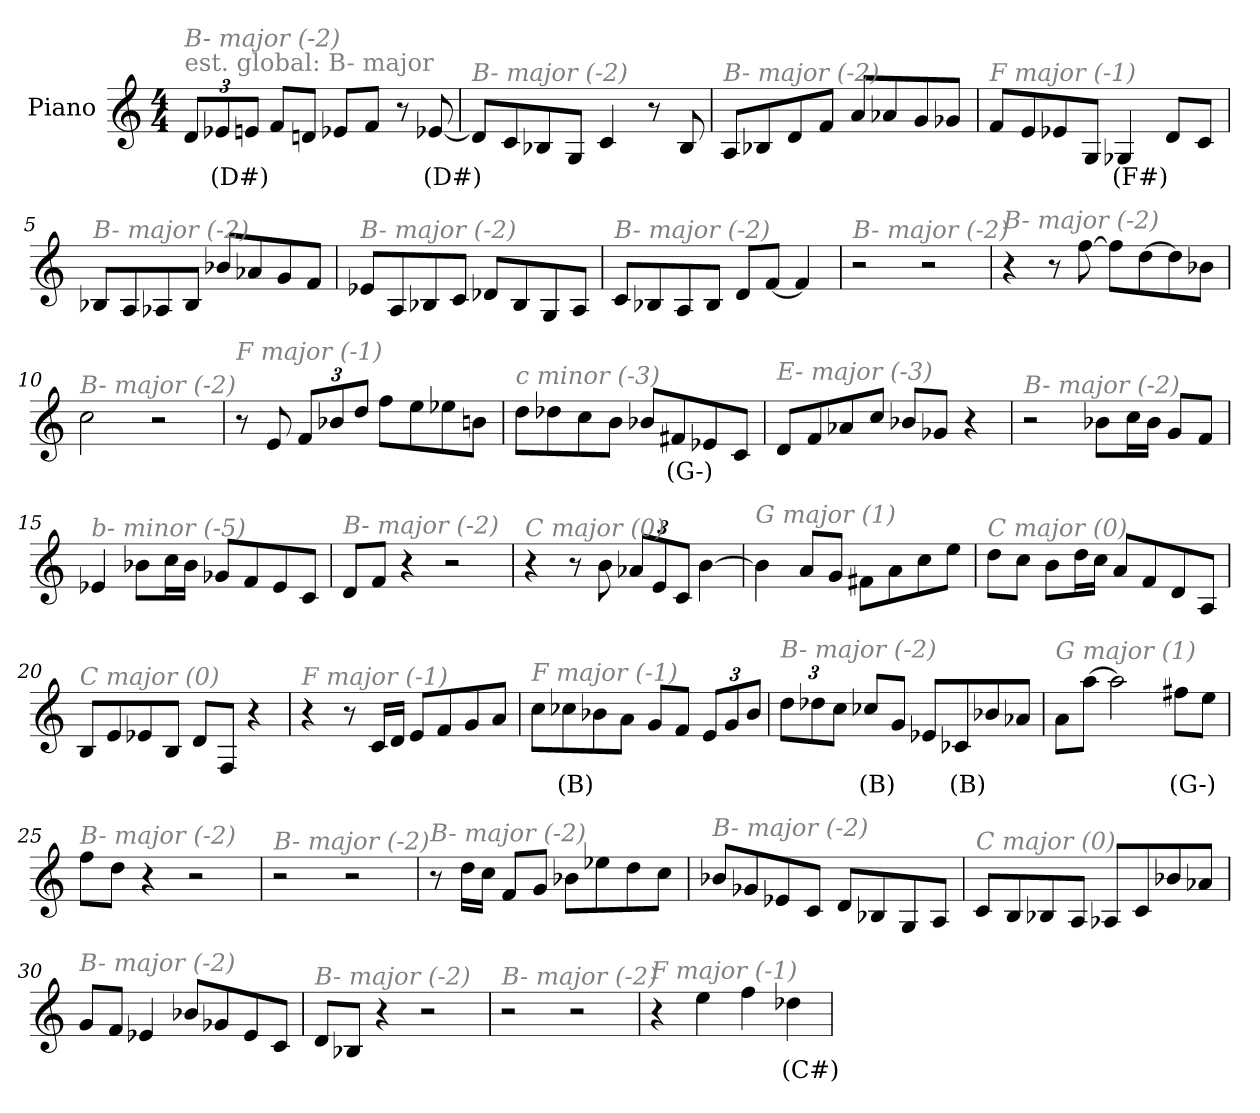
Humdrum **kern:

**kern	**text
*part1	*part1
*staff1	*staff1
*I"Piano	*
*I'Pno	*
*clefG2	*
*k[]	*
*M4/4	*
*MM230	*
*Xbrackettup	*
=1	=1
!LO:TX:a:color=#808080:t=est. global&colon; B- major	!
!LO:TX:i:color=#808080:t=B- major (-2)	!
12d/L	.
12e-Xi/	(D#)
12e/J	.
8f/L	.
8dn/J	.
8e-X/L	.
8f/J	.
8r	.
[8e-Xi/	(D#)
=2	=2
!LO:TX:i:color=#808080:t=B- major (-2)	!
8d#/L]	.
8c/	.
8B-X/	.
8G/J	.
4c/	.
8r	.
8B-/	.
=3	=3
!LO:TX:i:color=#808080:t=B- major (-2)	!
8A/L	.
8B-X/	.
8d/	.
8f/J	.
8a/L	.
8a-X/	.
8g/	.
8g-X/J	.
=4	=4
!LO:TX:i:color=#808080:t=F major (-1)	!
8f/L	.
8e/	.
8e-X/	.
8G/J	.
4G-Xi/	(F#)
8d/L	.
8c/J	.
!!LO:LB:g=z
=5	=5
!LO:TX:i:color=#808080:t=B- major (-2)	!
8B-X/L	.
8A/	.
8A-X/	.
8B-/J	.
8b-X/L	.
8a-X/	.
8g/	.
8f/J	.
=6	=6
!LO:TX:i:color=#808080:t=B- major (-2)	!
8e-X/L	.
8A/	.
8B-X/	.
8c/J	.
8d-X/L	.
8B-/	.
8G/	.
8A/J	.
=7	=7
!LO:TX:i:color=#808080:t=B- major (-2)	!
8c/L	.
8B-X/	.
8A/	.
8B-/J	.
8d/L	.
[8f/J	.
4f/]	.
=8	=8
!LO:TX:i:color=#808080:t=B- major (-2)	!
2r	.
2r	.
=9	=9
!LO:TX:i:color=#808080:t=B- major (-2)	!
4r	.
8r	.
[8ff\	.
8ff\L]	.
[8dd\	.
8dd\]	.
8b-X\J	.
!!LO:LB:g=z
=10	=10
!LO:TX:i:color=#808080:t=B- major (-2)	!
2cc\	.
2r	.
=11	=11
!LO:TX:i:color=#808080:t=F major (-1)	!
8r	.
8e/	.
12f/L	.
12b-X/	.
12dd/J	.
8ff\L	.
8ee\	.
8ee-X\	.
8bn\J	.
=12	=12
!LO:TX:i:color=#808080:t=c minor (-3)	!
8dd\L	.
8dd-X\	.
8cc\	.
8b\J	.
8b-X/L	.
8f#Xi/	(G-)
8e-X/	.
8c/J	.
=13	=13
!LO:TX:i:color=#808080:t=E- major (-3)	!
8d/L	.
8f/	.
8a-X/	.
8cc/J	.
8b-X/L	.
8g-X/J	.
4r	.
!!LO:LB:g=z
=14	=14
!LO:TX:i:color=#808080:t=B- major (-2)	!
2r	.
8b-X\L	.
16cc\L	.
16b-\JJ	.
8g/L	.
8f/J	.
=15	=15
!LO:TX:i:color=#808080:t=b- minor (-5)	!
4e-X/	.
8b-X\L	.
16cc\L	.
16b-\JJ	.
8g-X/L	.
8f/	.
8e-/	.
8c/J	.
=16	=16
!LO:TX:i:color=#808080:t=B- major (-2)	!
8d/L	.
8f/J	.
4r	.
2r	.
=17	=17
!LO:TX:i:color=#808080:t=C major (0)	!
4r	.
8r	.
8b\	.
12a-X/L	.
12e/	.
12c/J	.
[4b\	.
=18	=18
!LO:TX:i:color=#808080:t=G major (1)	!
4b\]	.
8a/L	.
8g/J	.
8f#X\L	.
8a\	.
8cc\	.
8ee\J	.
!!LO:LB:g=z
=19	=19
!LO:TX:i:color=#808080:t=C major (0)	!
8dd\L	.
8cc\J	.
8b\L	.
16dd\L	.
16cc\JJ	.
8a/L	.
8f/	.
8d/	.
8A/J	.
=20	=20
!LO:TX:i:color=#808080:t=C major (0)	!
8B/L	.
8e/	.
8e-X/	.
8B/J	.
8d/L	.
8F/J	.
4r	.
=21	=21
!LO:TX:i:color=#808080:t=F major (-1)	!
4r	.
8r	.
16c/LL	.
16d/JJ	.
8e/L	.
8f/	.
8g/	.
8a/J	.
=22	=22
!LO:TX:i:color=#808080:t=F major (-1)	!
8cc\L	.
8cc-Xi\	(B)
8b-X\	.
8a\J	.
8g/L	.
8f/J	.
12e/L	.
12g/	.
12b-/J	.
!!LO:LB:g=z
=23	=23
!LO:TX:i:color=#808080:t=B- major (-2)	!
12dd\L	.
12dd-X\	.
12cc\J	.
8cc-Xi/L	(B)
8g/J	.
8e-X/L	.
8c-Xi/	(B)
8b-X/	.
8a-X/J	.
=24	=24
!LO:TX:i:color=#808080:t=G major (1)	!
8a\L	.
[8aa\J	.
2aa\]	.
8ff#Xi\L	(G-)
8ee\J	.
=25	=25
!LO:TX:i:color=#808080:t=B- major (-2)	!
8ff\L	.
8dd\J	.
4r	.
2r	.
=26	=26
!LO:TX:i:color=#808080:t=B- major (-2)	!
2r	.
2r	.
=27	=27
!LO:TX:i:color=#808080:t=B- major (-2)	!
8r	.
16dd\LL	.
16cc\JJ	.
8f/L	.
8g/J	.
8b-X\L	.
8ee-X\	.
8dd\	.
8cc\J	.
!!LO:LB:g=z
=28	=28
!LO:TX:i:color=#808080:t=B- major (-2)	!
8b-X/L	.
8g-X/	.
8e-X/	.
8c/J	.
8d/L	.
8B-X/	.
8G/	.
8A/J	.
=29	=29
!LO:TX:i:color=#808080:t=C major (0)	!
8c/L	.
8B/	.
8B-X/	.
8A/J	.
8A-X/L	.
8c/	.
8b-X/	.
8a-X/J	.
=30	=30
!LO:TX:i:color=#808080:t=B- major (-2)	!
8g/L	.
8f/J	.
4e-X/	.
8b-X/L	.
8g-X/	.
8e-/	.
8c/J	.
=31	=31
!LO:TX:i:color=#808080:t=B- major (-2)	!
8d/L	.
8B-X/J	.
4r	.
2r	.
=32	=32
!LO:TX:i:color=#808080:t=B- major (-2)	!
2r	.
2r	.
!!LO:LB:g=z
=33	=33
!LO:TX:i:color=#808080:t=F major (-1)	!
4r	.
4ee\	.
4ff\	.
4dd-Xi\	(C#)
=	=
*-	*-
